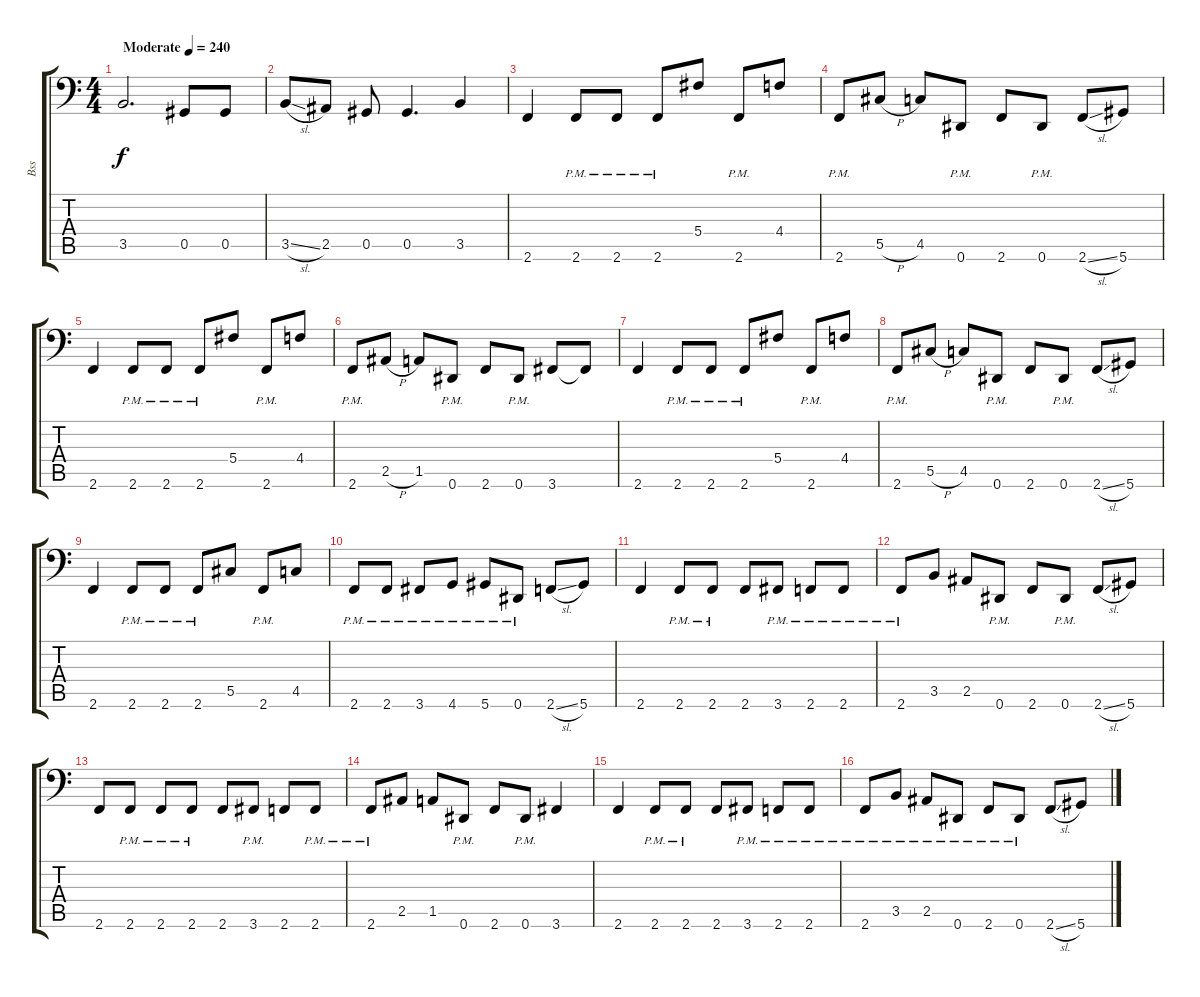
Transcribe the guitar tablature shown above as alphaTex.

\track ("Bss" "Bss") {instrument electricbasspick}
\staff {score tabs}
\tuning (Eb3 Bb2 Gb2 Db2 Ab1 Eb1) {hide}
\ts (4 4)
\tempo (240 "Moderate")
\clef f4
\ks c
3.5.2{d dy f instrument electricbasspick} 0.5.8 0.5.8 |
3.5{sl}.8 2.5.8 0.5.8 0.5.4{d} 3.5.4 |
2.6.4 2.6{pm}.8 2.6{pm}.8 2.6{pm}.8 5.4.8 2.6{pm}.8 4.4.8 |
2.6{pm}.8 5.5{h}.8 4.5.8 0.6{pm}.8 2.6.8 0.6{pm}.8 2.6{sl}.8 5.6.8 |
2.6.4 2.6{pm}.8 2.6{pm}.8 2.6{pm}.8 5.4.8 2.6{pm}.8 4.4.8 |
2.6{pm}.8 2.5{h}.8 1.5.8 0.6{pm}.8 2.6.8 0.6{pm}.8 3.6.8 3.6{t}.8 |
2.6.4 2.6{pm}.8 2.6{pm}.8 2.6{pm}.8 5.4.8 2.6{pm}.8 4.4.8 |
2.6{pm}.8 5.5{h}.8 4.5.8 0.6{pm}.8 2.6.8 0.6{pm}.8 2.6{sl}.8 5.6.8 |
2.6.4 2.6{pm}.8 2.6{pm}.8 2.6{pm}.8 5.5.8 2.6{pm}.8 4.5.8 |
2.6{pm}.8 2.6{pm}.8 3.6{pm}.8 4.6{pm}.8 5.6{pm}.8 0.6{pm}.8 2.6{sl}.8 5.6.8 |
2.6.4 2.6{pm}.8 2.6{pm}.8 2.6.8 3.6{pm}.8 2.6{pm}.8 2.6{pm}.8 |
2.6{pm}.8 3.5.8 2.5.8 0.6{pm}.8 2.6.8 0.6{pm}.8 2.6{sl}.8 5.6.8 |
2.6.8 2.6{pm}.8 2.6{pm}.8 2.6{pm}.8 2.6.8 3.6{pm}.8 2.6.8 2.6{pm}.8 |
2.6{pm}.8 2.5.8 1.5.8 0.6{pm}.8 2.6.8 0.6{pm}.8 3.6.4 |
2.6.4 2.6{pm}.8 2.6{pm}.8 2.6.8 3.6{pm}.8 2.6{pm}.8 2.6{pm}.8 |
2.6{pm}.8 3.5{pm}.8 2.5{pm}.8 0.6{pm}.8 2.6{pm}.8 0.6{pm}.8 2.6{sl}.8 5.6.8
